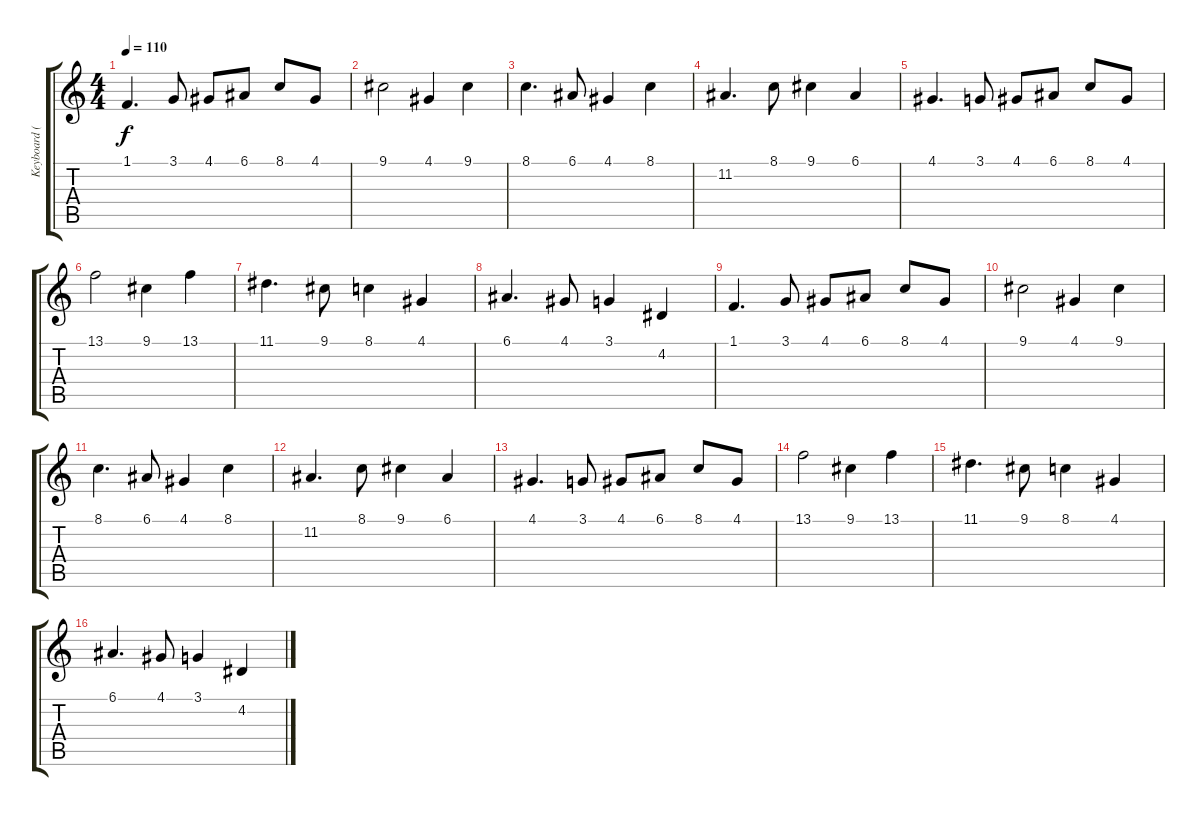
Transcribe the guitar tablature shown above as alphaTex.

\track ("Keyboard (High)" "Keyboard (") {instrument accordion}
\staff {score tabs}
\tuning (E4 B3 G3 D3 A2 E2) {hide}
\ts (4 4)
\tempo 110
\clef g2
\ks c
1.1.4{d dy f} 3.1.8 4.1.8 6.1.8 8.1.8 4.1.8 |
9.1.2 4.1.4 9.1.4 |
8.1.4{d} 6.1.8 4.1.4 8.1.4 |
11.2.4{d} 8.1.8 9.1.4 6.1.4 |
4.1.4{d} 3.1.8 4.1.8 6.1.8 8.1.8 4.1.8 |
13.1.2 9.1.4 13.1.4 |
11.1.4{d} 9.1.8 8.1.4 4.1.4 |
6.1.4{d} 4.1.8 3.1.4 4.2.4 |
1.1.4{d} 3.1.8 4.1.8 6.1.8 8.1.8 4.1.8 |
9.1.2 4.1.4 9.1.4 |
8.1.4{d} 6.1.8 4.1.4 8.1.4 |
11.2.4{d} 8.1.8 9.1.4 6.1.4 |
4.1.4{d} 3.1.8 4.1.8 6.1.8 8.1.8 4.1.8 |
13.1.2 9.1.4 13.1.4 |
11.1.4{d} 9.1.8 8.1.4 4.1.4 |
6.1.4{d} 4.1.8 3.1.4 4.2.4
